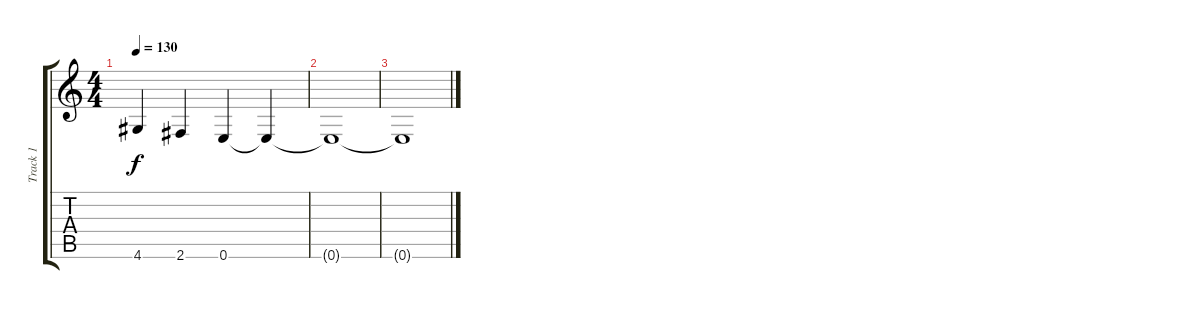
\track ("Track 1" "Track 1") {instrument acousticguitarsteel}
\staff {score tabs}
\tuning (E4 B3 G3 D3 A2 E2) {hide}
\ts (4 4)
\tempo 130
\clef g2
\ks c
4.6.4{dy f} 2.6.4 0.6.4 0.6{t}.4 |
0.6{t}.1 |
0.6{t}.1
